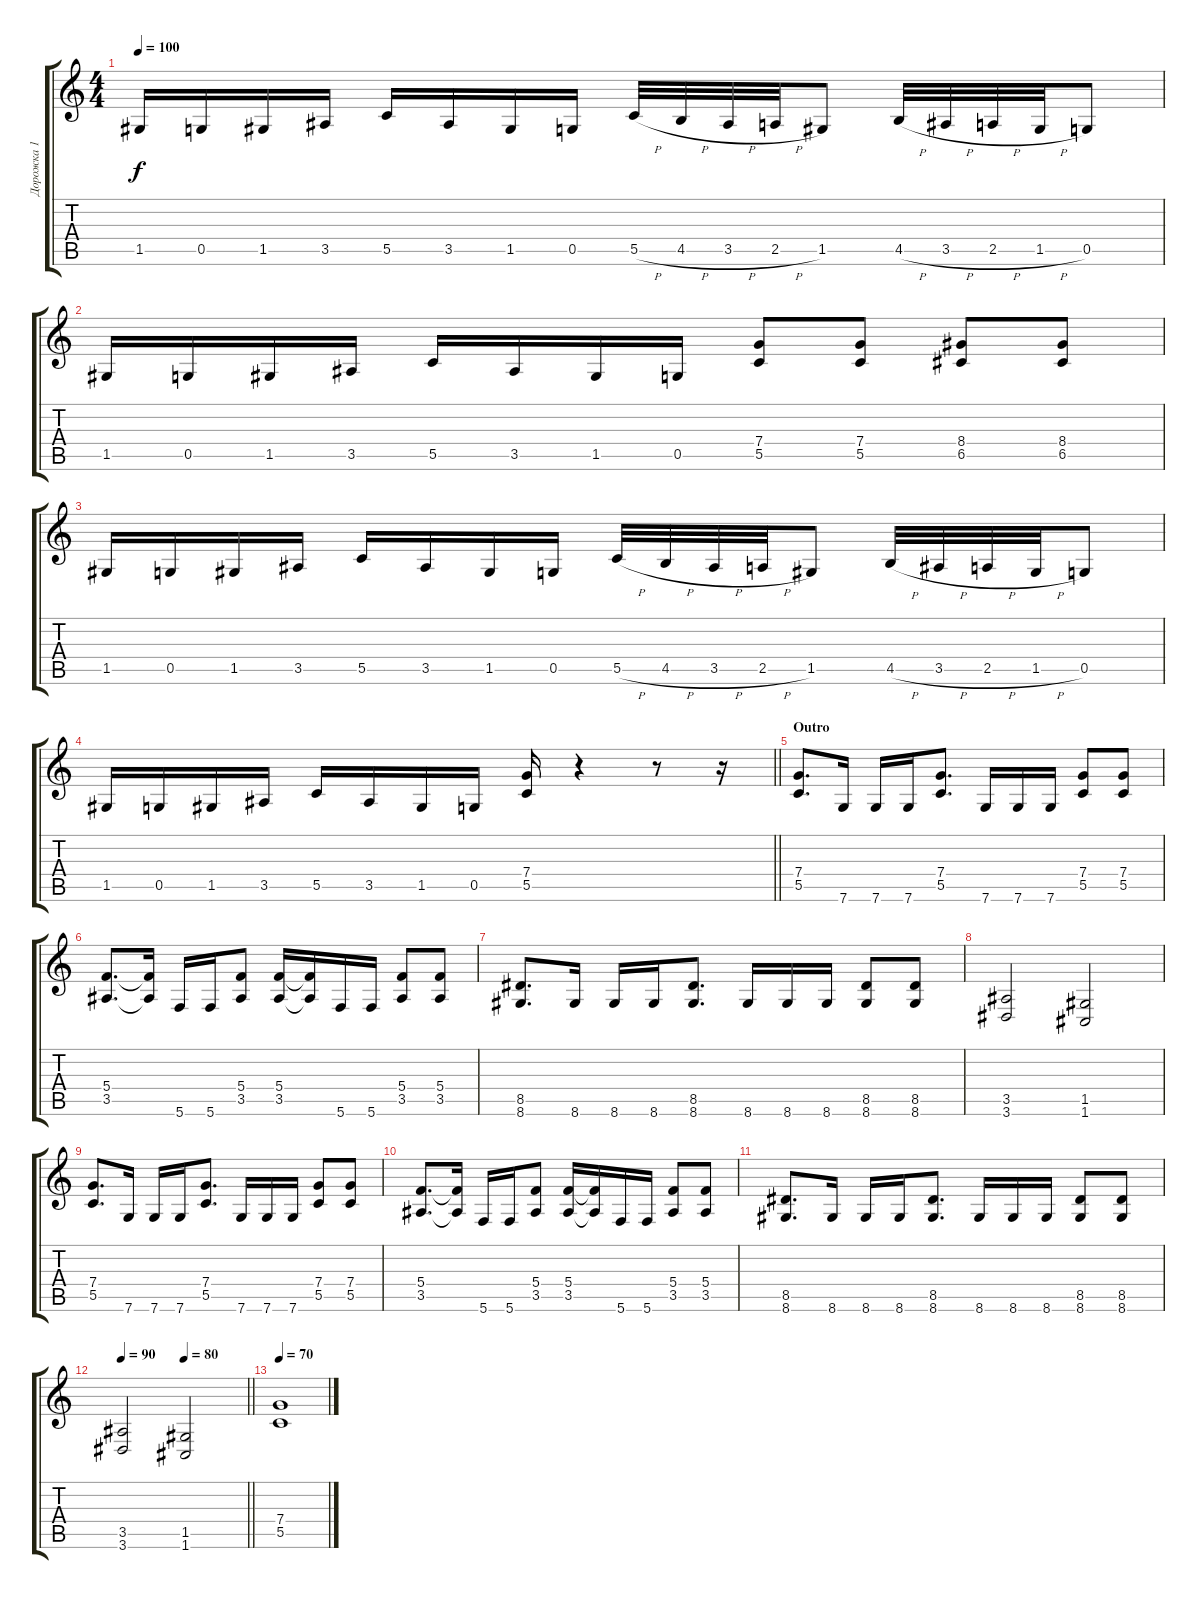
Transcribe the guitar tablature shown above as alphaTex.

\track ("Дорожка 1" "Дорожка 1") {instrument distortionguitar}
\staff {score tabs}
\tuning (D4 A3 F3 C3 G2 C2) {hide}
\ts (4 4)
\tempo 100
\clef g2
\ks c
1.5.16{dy f} 0.5.16 1.5.16 3.5.16 5.5.16 3.5.16 1.5.16 0.5.16 5.5{h}.32 4.5{h}.32 3.5{h}.32 2.5{h}.32 1.5.8 4.5{h}.32 3.5{h}.32 2.5{h}.32 1.5{h}.32 0.5.8 |
1.5.16 0.5.16 1.5.16 3.5.16 5.5.16 3.5.16 1.5.16 0.5.16 (7.4 5.5).8 (7.4 5.5).8 (8.4 6.5).8 (8.4 6.5).8 |
1.5.16 0.5.16 1.5.16 3.5.16 5.5.16 3.5.16 1.5.16 0.5.16 5.5{h}.32 4.5{h}.32 3.5{h}.32 2.5{h}.32 1.5.8 4.5{h}.32 3.5{h}.32 2.5{h}.32 1.5{h}.32 0.5.8 |
\barLineRight lightlight
1.5.16 0.5.16 1.5.16 3.5.16 5.5.16 3.5.16 1.5.16 0.5.16 (7.4 5.5).16 r.4 r.8 r.16 |
\section ("" "Outro")
(7.4 5.5).8{d} 7.6.16 7.6.16 7.6.16 (7.4 5.5).8{d} 7.6.16 7.6.16 7.6.16 (7.4 5.5).8 (7.4 5.5).8 |
(5.4 3.5).8{d} (5.4{t} 3.5{t}).16 5.6.16 5.6.16 (5.4 3.5).8 (5.4 3.5).16 (5.4{t} 3.5{t}).16 5.6.16 5.6.16 (5.4 3.5).8 (5.4 3.5).8 |
(8.5 8.6).8{d} 8.6.16 8.6.16 8.6.16 (8.5 8.6).8{d} 8.6.16 8.6.16 8.6.16 (8.5 8.6).8 (8.5 8.6).8 |
(3.5 3.6).2 (1.5 1.6).2 |
(7.4 5.5).8{d} 7.6.16 7.6.16 7.6.16 (7.4 5.5).8{d} 7.6.16 7.6.16 7.6.16 (7.4 5.5).8 (7.4 5.5).8 |
(5.4 3.5).8{d} (5.4{t} 3.5{t}).16 5.6.16 5.6.16 (5.4 3.5).8 (5.4 3.5).16 (5.4{t} 3.5{t}).16 5.6.16 5.6.16 (5.4 3.5).8 (5.4 3.5).8 |
(8.5 8.6).8{d} 8.6.16 8.6.16 8.6.16 (8.5 8.6).8{d} 8.6.16 8.6.16 8.6.16 (8.5 8.6).8 (8.5 8.6).8 |
\tempo 90
\tempo (80 0.5)
\barLineRight lightlight
(3.5 3.6).2 (1.5 1.6).2 |
\tempo 70
(7.4 5.5).1{volume 0}
